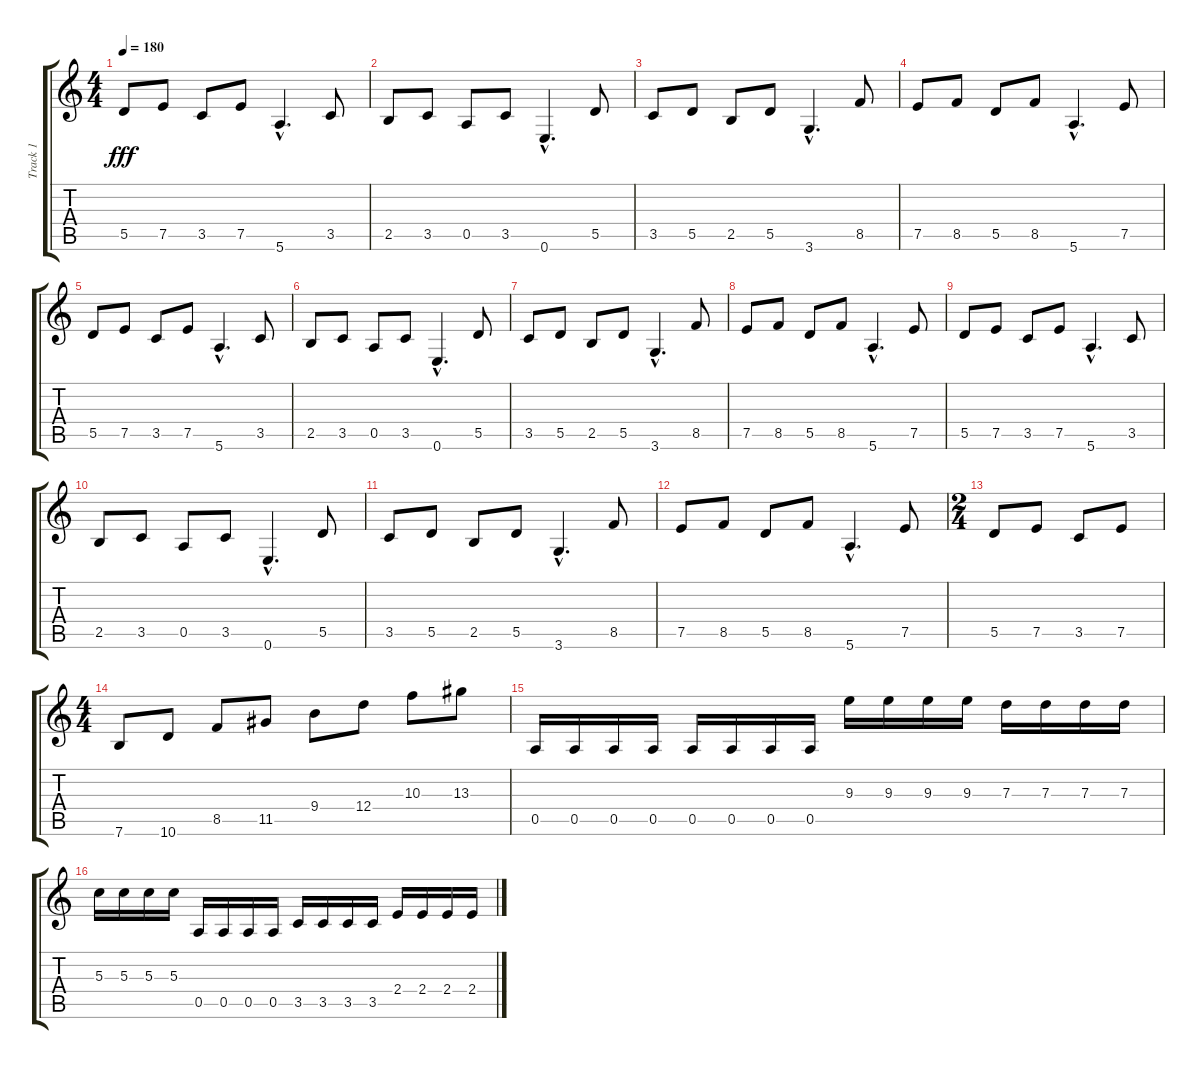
\track ("Track 1" "Track 1") {instrument distortionguitar}
\staff {score tabs}
\tuning (E4 B3 G3 D3 A2 E2) {hide}
\ts (4 4)
\tempo 180
\clef g2
\ks c
5.5.8{dy fff} 7.5.8 3.5.8 7.5.8 5.6{hac}.4{d} 3.5.8 |
2.5.8 3.5.8 0.5.8 3.5.8 0.6{hac}.4{d} 5.5.8 |
3.5.8 5.5.8 2.5.8 5.5.8 3.6{hac}.4{d} 8.5.8 |
7.5.8 8.5.8 5.5.8 8.5.8 5.6{hac}.4{d} 7.5.8 |
5.5.8 7.5.8 3.5.8 7.5.8 5.6{hac}.4{d} 3.5.8 |
2.5.8 3.5.8 0.5.8 3.5.8 0.6{hac}.4{d} 5.5.8 |
3.5.8 5.5.8 2.5.8 5.5.8 3.6{hac}.4{d} 8.5.8 |
7.5.8 8.5.8 5.5.8 8.5.8 5.6{hac}.4{d} 7.5.8 |
5.5.8 7.5.8 3.5.8 7.5.8 5.6{hac}.4{d} 3.5.8 |
2.5.8 3.5.8 0.5.8 3.5.8 0.6{hac}.4{d} 5.5.8 |
3.5.8 5.5.8 2.5.8 5.5.8 3.6{hac}.4{d} 8.5.8 |
7.5.8 8.5.8 5.5.8 8.5.8 5.6{hac}.4{d} 7.5.8 |
\ts (2 4)
5.5.8 7.5.8 3.5.8 7.5.8 |
\ts (4 4)
7.6.8 10.6.8 8.5.8 11.5.8 9.4.8 12.4.8 10.3.8 13.3.8 |
0.5.16 0.5.16 0.5.16 0.5.16 0.5.16 0.5.16 0.5.16 0.5.16 9.3.16 9.3.16 9.3.16 9.3.16 7.3.16 7.3.16 7.3.16 7.3.16 |
5.3.16 5.3.16 5.3.16 5.3.16 0.5.16 0.5.16 0.5.16 0.5.16 3.5.16 3.5.16 3.5.16 3.5.16 2.4.16 2.4.16 2.4.16 2.4.16
